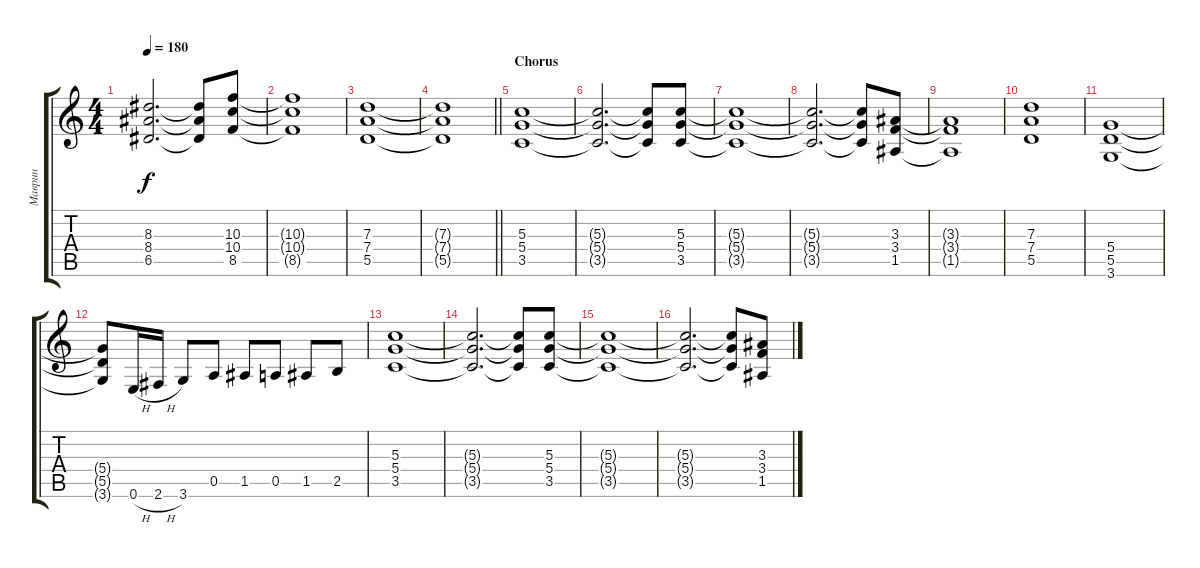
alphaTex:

\track ("Маврин" "Маврин") {instrument overdrivenguitar}
\staff {score tabs}
\tuning (E4 B3 G3 D3 A2 E2) {hide}
\ts (4 4)
\tempo 180
\clef g2
\ks c
(8.3{t} 8.4{t} 6.5{t}).2{d dy f} (8.3{t} 8.4{t} 6.5{t}).8 (10.3 10.4 8.5).8 |
(10.3{t} 10.4{t} 8.5{t}).1 |
(7.3 7.4 5.5).1 |
\barLineRight lightlight
(7.3{t} 7.4{t} 5.5{t}).1 |
\section ("" "Chorus")
(5.3 5.4 3.5).1 |
(5.3{t} 5.4{t} 3.5{t}).2{d} (5.3{t} 5.4{t} 3.5{t}).8 (5.3 5.4 3.5).8 |
(5.3{t} 5.4{t} 3.5{t}).1 |
(5.3{t} 5.4{t} 3.5{t}).2{d} (5.3{t} 5.4{t} 3.5{t}).8 (3.3 3.4 1.5).8 |
(3.3{t} 3.4{t} 1.5{t}).1 |
(7.3 7.4 5.5).1 |
(5.4 5.5 3.6).1 |
(5.4{t} 5.5{t} 3.6{t}).8 0.6{h}.16 2.6{h}.16 3.6.8 0.5.8 1.5.8 0.5.8 1.5.8 2.5.8 |
(5.3 5.4 3.5).1 |
(5.3{t} 5.4{t} 3.5{t}).2{d} (5.3{t} 5.4{t} 3.5{t}).8 (5.3 5.4 3.5).8 |
(5.3{t} 5.4{t} 3.5{t}).1 |
(5.3{t} 5.4{t} 3.5{t}).2{d} (5.3{t} 5.4{t} 3.5{t}).8 (3.3 3.4 1.5).8
